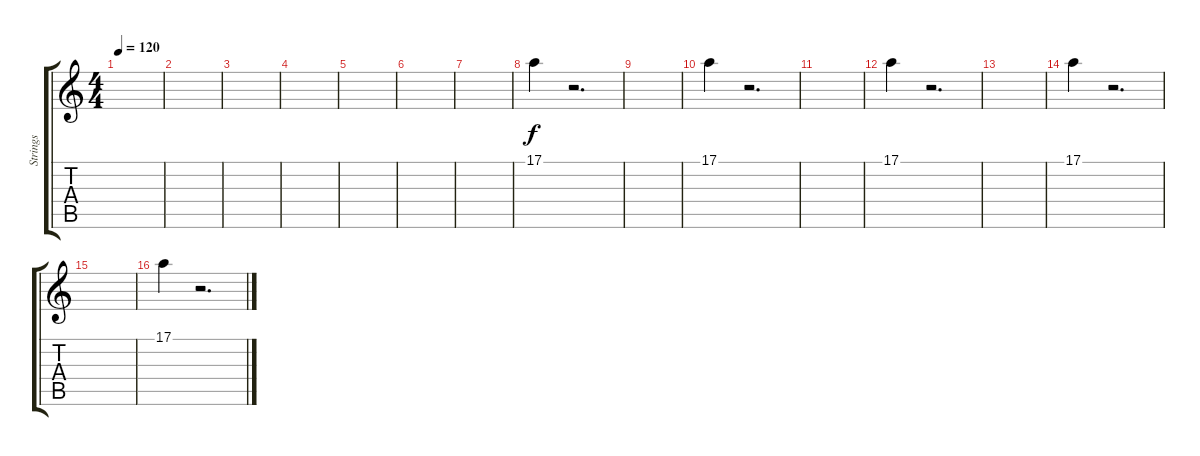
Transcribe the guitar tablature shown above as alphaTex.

\track ("Strings" "Strings") {instrument tremolostrings}
\staff {score tabs}
\tuning (E4 B3 G3 D3 A2 E2) {hide}
\ts (4 4)
\tempo 120
\clef g2
\ks c
|
|
|
|
|
|
|
17.1.4 r.2{d} |
|
17.1.4 r.2{d} |
|
17.1.4 r.2{d} |
|
17.1.4 r.2{d} |
|
17.1.4 r.2{d}
